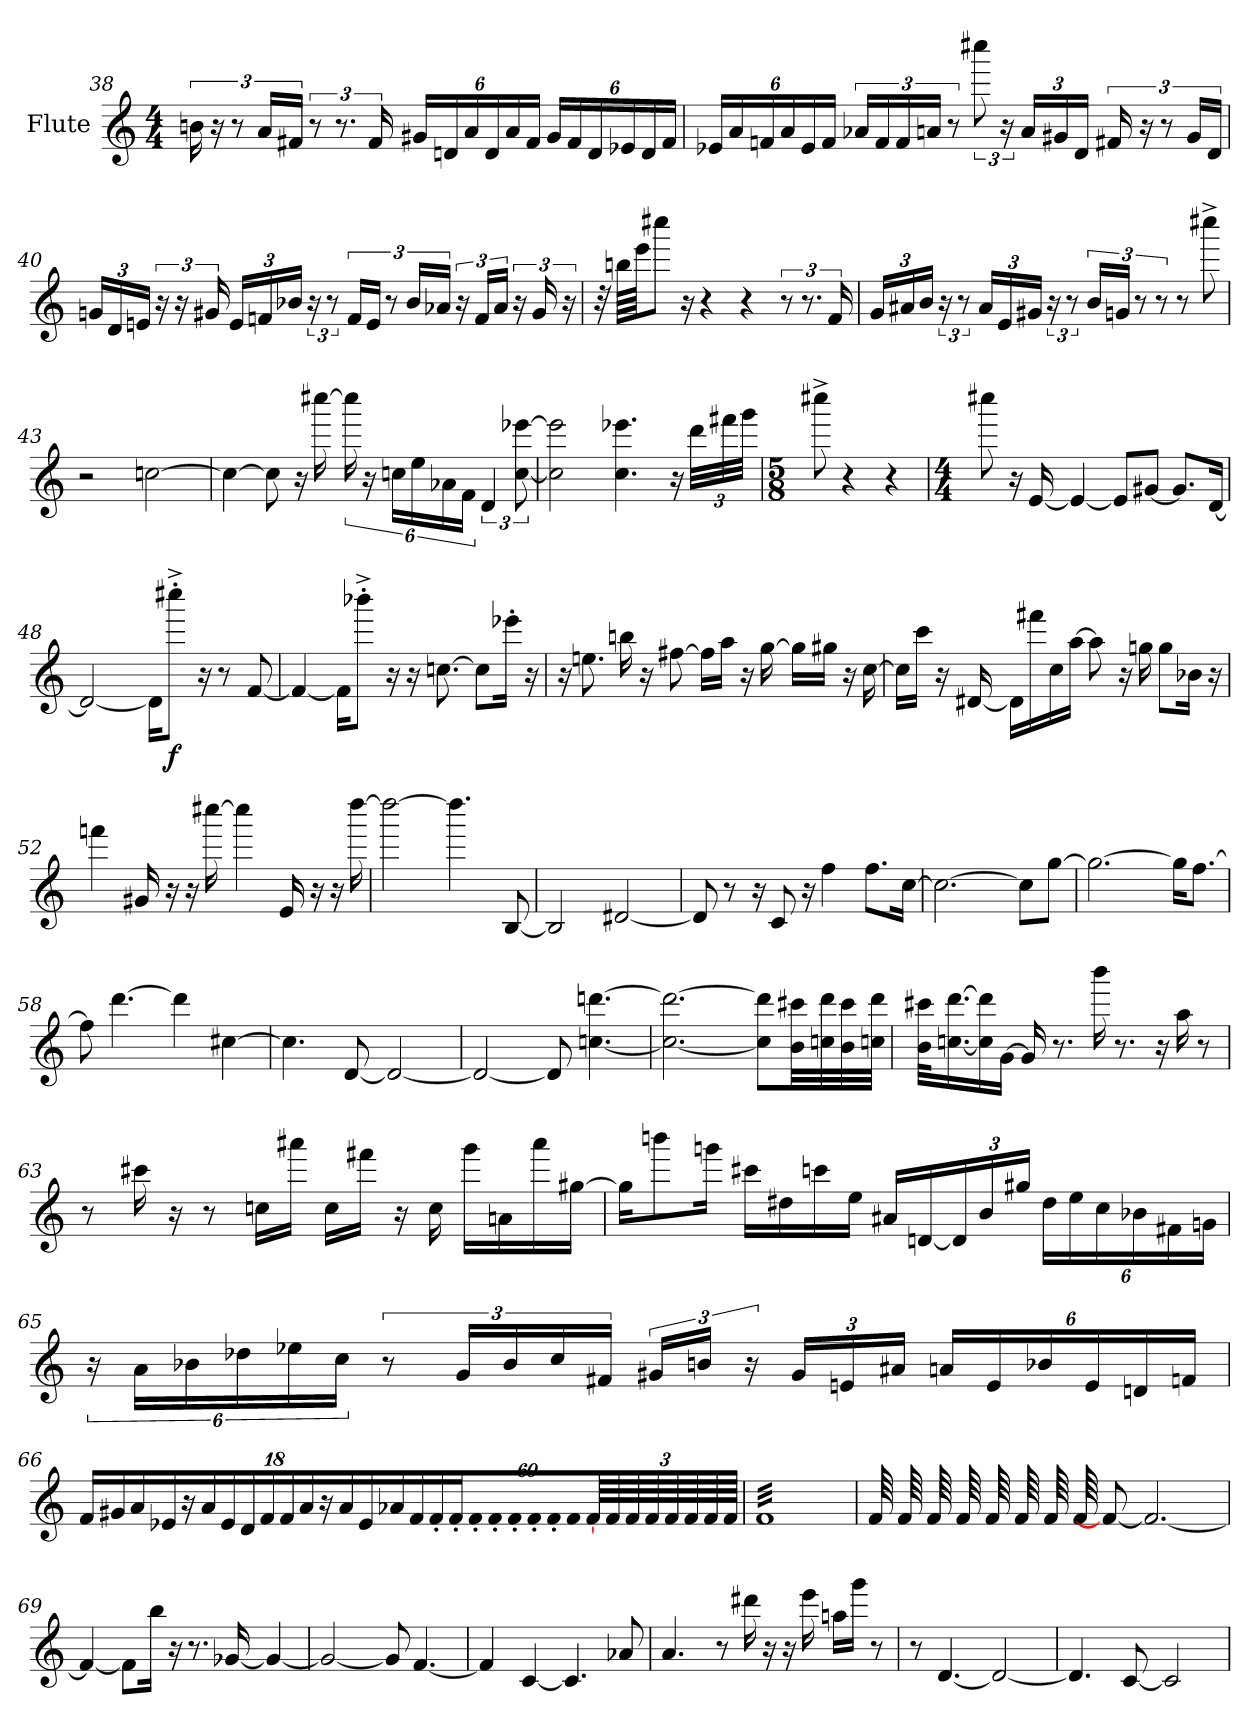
**kern	**dynam
*part1	*part1
*staff1	*staff1
*I"Flute	*
*I'Fl.	*
!!LO:PB:g=z
*clefG2	*
*k[]	*
*M4/4	*
=38	=38
24bn\	.
24r	.
12r	.
24a/LL	.
24f#X/JJ	.
12r	.
12.r	.
24f#/	.
*Xbrackettup	*
24g#X/LL	.
24dn/	.
24a/	.
24d/	.
24a/	.
24f#/JJ	.
24g#/LL	.
24f#/	.
24d/	.
24e-X/	.
24d/	.
24f#/JJ	.
=39	=39
24e-X/LL	.
24a/	.
24fn/	.
24a/	.
24e-/	.
24f/JJ	.
*brackettup	*
24a-X/LL	.
24f/	.
24f/	.
24an/JJ	.
12r	.
12cccc#X\	.
24r	.
24a/LL	.
24g#X/	.
24d/JJ	.
24f#X/	.
24r	.
12r	.
24g#/LL	.
24d/JJ	.
!!LO:LB:g=z
=40	=40
24gn/LL	.
24d/	.
24en/JJ	.
24r	.
24r	.
24g#X/	.
24e/LL	.
24fn/	.
24b-X/JJ	.
24r	.
12r	.
24f/LL	.
24e/JJ	.
12r	.
24b-/LL	.
24a-X/JJ	.
24r	.
24f/LL	.
24a-/JJ	.
24r	.
24g#/	.
24r	.
=41	=41
32r	.
64bbn\LLLL	.
64eee\JJJ	.
8cccc#X\J	.
16r	.
4r	.
4r	.
12r	.
12.r	.
24f/	.
!!LO:LB:g=z
=42	=42
24g/LL	.
24a#X/	.
24b/JJ	.
24r	.
12r	.
24a#/LL	.
24e/	.
24g#X/JJ	.
24r	.
12r	.
24b/LL	.
24gn/JJ	.
12r	.
12r	.
8r	.
8cccc#X^\	.
=43	=43
2r	.
[2ccn\	.
=44	=44
4cc\_	.
8cc\]	.
16r	.
[16cccc#X\	.
24cccc#\]	.
24r	.
24ccn\LL	.
24ee\	.
24a-X\	.
24f\JJ	.
6d/	.
[12cc\ [12eee-X\	.
!!LO:LB:g=z
=45	=45
2cc\] 2eee-\]	.
4.cc\ 4.eee-X\	.
16r	.
*Xbrackettup	*
48ddd\LLL	.
48fff#X\	.
48ggg\JJJ	.
=46	=46
*M5/8	*
8cccc#X^\	.
4r	.
4r	.
=47	=47
*M4/4	*
8cccc#X\	.
16r	.
[16e/	.
4e/_	.
8e/L]	.
[8g#X/J	.
8.g#/L]	.
[16d/Jk	.
=48	=48
2d/_	.
16d\KL]	.
!	!LO:DY:b
8cccc#X'^\J	f
16r	.
8r	.
[8f/	.
!!LO:LB:g=z
=49	=49
4f/_	.
16f\KL]	.
8bbb-X'^\J	.
16r	.
16r	.
[8.ccn\	.
8cc\L]	.
16eee-X'\Jk	.
16r	.
=50	=50
16r	.
8.een\	.
16bbn\	.
16r	.
[8ff#X\	.
16ff#\LL]	.
16aa\JJ	.
16r	.
[16gg\	.
16gg\LL]	.
16gg#X\JJ	.
16r	.
[16cc\	.
=51	=51
16cc\LL]	.
16ccc\JJ	.
16r	.
[16d#X/	.
16d#\LL]	.
16fff#X\	.
16cc\	.
[16aa\JJ	.
8aa\]	.
16r	.
16ggn\	.
8gg\L	.
16b-X\Jk	.
16r	.
!!LO:LB:g=z
=52	=52
4fffn\	.
16g#X/	.
16r	.
16r	.
[16cccc#X\	.
4cccc#\]	.
16e/	.
16r	.
16r	.
[16dddd\	.
=53	=53
2dddd\_	.
4.dddd\]	.
[8B/	.
=54	=54
2B/]	.
[2d#X/	.
=55	=55
8d#/]	.
8r	.
16r	.
8c/	.
16r	.
4ff\	.
8.ff\L	.
[16cc\Jk	.
=56	=56
2.cc\_	.
8cc\L]	.
[8gg\J	.
!!LO:LB:g=z
=57	=57
2.gg\_	.
16gg\KL]	.
[8.ff\J	.
=58	=58
8ff\]	.
[4.ddd\	.
4ddd\]	.
[4cc#X\	.
=59	=59
4.cc#\]	.
[8d/	.
2d/_	.
=60	=60
2d/_	.
8d/]	.
[4.ccn\ [4.dddn\	.
=61	=61
2.cc\_ 2.ddd\_	.
8cc\] 8ddd\]L	.
32b\ 32ccc#X\LL	.
32ccn\ 32ddd\	.
32b\ 32ccc#\	.
32ccn\ 32ddd\JJJ	.
!!LO:LB:g=z
=62	=62
32b\ 32ccc#X\KLL	.
[16.ccn\ [16.ddd\	.
16cc\] 16ddd\]	.
[16g\JJ	.
16g/]	.
8.r	.
16bbb\	.
8.r	.
16r	.
16aa\	.
8r	.
=63	=63
8r	.
16ccc#X\	.
16r	.
8r	.
16ccn\LL	.
16aaa#X\JJ	.
16cc\LL	.
16fff#X\JJ	.
16r	.
16cc\	.
16ggg\LL	.
16an\	.
16aaa#\	.
[16gg#X\JJ	.
!!LO:LB:g=z
=64	=64
16gg#\KL]	.
8bbbn\	.
16gggn\Jk	.
16ccc#X\LL	.
16dd#X\	.
16cccn\	.
16ee\JJ	.
16a#X/LL	.
[16dn/	.
24d/]	.
24b/	.
24gg#X/JJ	.
24dd#\LL	.
24ee\	.
24cc\	.
24b-X\	.
24f#X\	.
24gn\JJ	.
=65	=65
*brackettup	*
24r	.
24a\LL	.
24b-X\	.
24dd-X\	.
24ee-X\	.
24cc\JJ	.
12r	.
24g/LL	.
24b-/	.
24cc/	.
24f#X/JJ	.
24g#X/LL	.
24bn/JJ	.
24r	.
24g#/LL	.
24en/	.
24a#X/JJ	.
*Xbrackettup	*
24an/LL	.
24e/	.
24b-X/	.
24e/	.
24dn/	.
24fn/JJ	.
!!LO:LB:g=z
=66	=66
*brackettup	*
24f/LL	.
24g#X/	.
24a/	.
24e-X/JJ	.
24r	.
24a/	.
24e-/LL	.
24d/	.
24f/	.
24f/	.
24a/JJ	.
24r	.
*Xbrackettup	*
24a/LL	.
24e-/	.
24a-X/	.
24f/	.
24f'/	.
24f'/JJ	.
!LO:N:vis=16	!
1920%53f'/LL	.
!LO:N:vis=16	!
1920%53f'/	.
!LO:N:vis=16	!
1920%53f'/	.
!LO:N:vis=16	!
1920%53f'/	.
!LO:N:vis=16	!
1920%53f'/	.
!LO:N:vis=16	!
1920%53f/J	.
*tremolo	*
[96f/	.
96f/	.
96f/	.
96f/	.
96f/	.
96f/	.
96f/	.
96f/JJJJ	.
=67	=67
32fLLL	.
32f	.
32f	.
32f	.
32f	.
32f	.
32f	.
32f	.
32f	.
32f	.
32f	.
32f	.
32f	.
32f	.
32f	.
32f	.
32f	.
32f	.
32f	.
32f	.
32f	.
32f	.
32f	.
32f	.
32f	.
32f	.
32f	.
32f	.
32f	.
32f	.
32f	.
32fJJJ	.
=68	=68
64f/LLLL	.
64f/	.
64f/	.
64f/	.
64f/	.
64f/	.
64f/	.
64f/	.
*Xtremolo	*
8f/J_	.
2.f/_	.
!!LO:PB:g=z
=69	=69
4f/_	.
8f\L]	.
16bb\Jk	.
16r	.
8.r	.
[16g-X/	.
4g-/_	.
=70	=70
2g-/_	.
8g-/]	.
[4.f/	.
=71	=71
4f/]	.
[4c/	.
4.c/]	.
8a-X/	.
=72	=72
4.a/	.
8r	.
16ddd#X\	.
16r	.
16r	.
16eee\	.
16aan\LL	.
16ggg\JJ	.
8r	.
=73	=73
8r	.
[4.d/	.
2d/_	.
!!LO:LB:g=z
=74	=74
4.d/]	.
[8c/	.
2c/]	.
=	=
*-	*-
